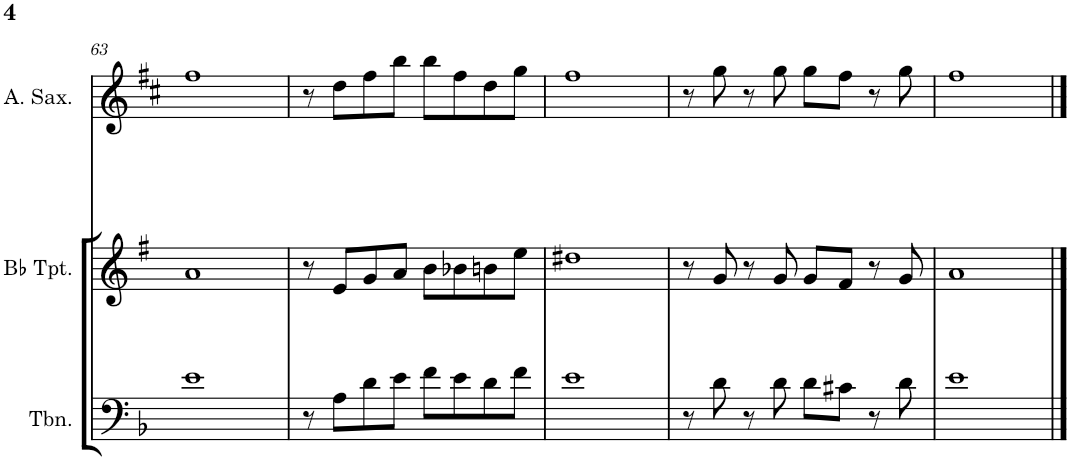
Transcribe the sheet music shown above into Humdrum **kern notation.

**kern	**kern	**kern
*part3	*part2	*part1
*staff3	*staff2	*staff1
*I"Trombone	*I"Bb Trumpet	*I"Alto Saxophone
*I'Tbn.	*I'Bb Tpt.	*I'A. Sax.
!!LO:PB:g=z
*clefF4	*clefG2	*clefG2
*	*Trd1c2	*Trd5c9
*k[b-]	*k[f#]	*k[f#c#]
*M4/4	*M4/4	*M4/4
=63	=63	=63
1e	1a	1ff#
=64	=64	=64
8r	8r	8r
8A\L	8e/L	8dd\L
8d\	8g/	8ff#\
8e\J	8a/J	8bb\J
8f\L	8b\L	8bb\L
8e\	8b-X\	8ff#\
8d\	8bn\	8dd\
8f\J	8ee\J	8gg\J
=65	=65	=65
1e	1dd#X	1ff#
=66	=66	=66
8r	8r	8r
8d\	8g/	8gg\
8r	8r	8r
8d\	8g/	8gg\
8d\L	8g/L	8gg\L
8c#X\J	8f#/J	8ff#\J
8r	8r	8r
8d\	8g/	8gg\
=67	=67	=67
1e	1a	1ff#
==	==	==
*-	*-	*-
